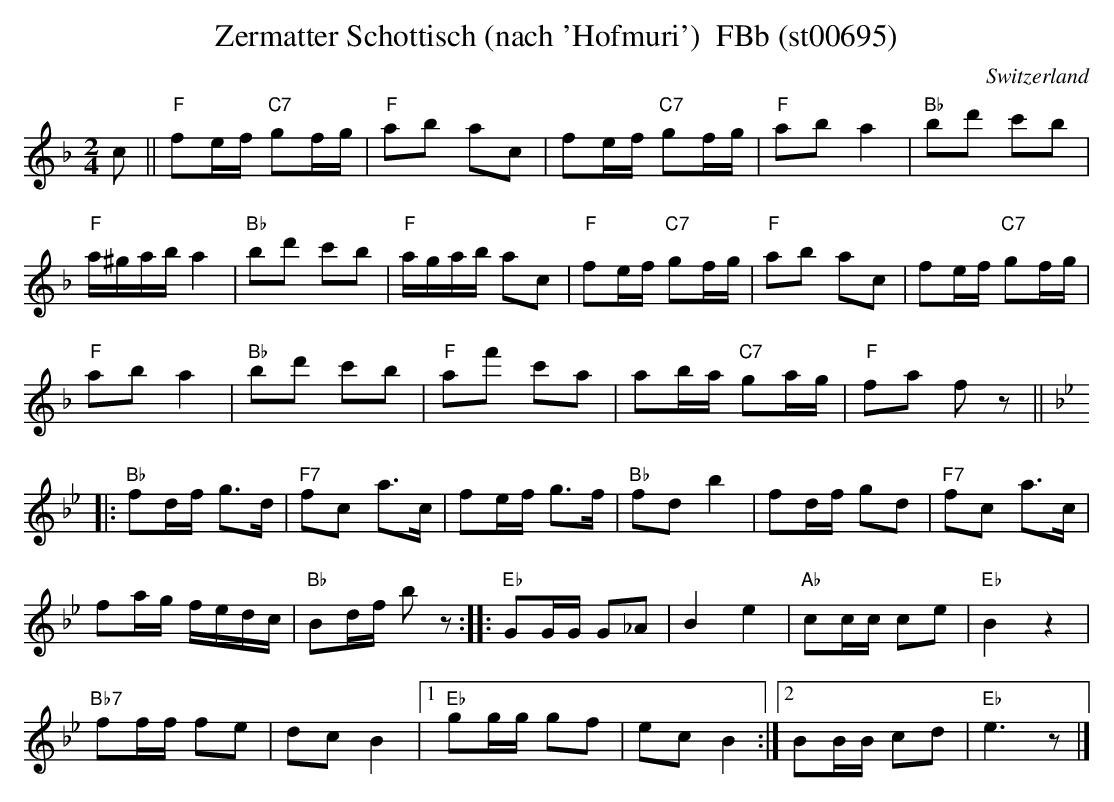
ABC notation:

X:1
T: Zermatter Schottisch (nach 'Hofmuri')  FBb (st00695)
O:Switzerland
M:2/4
L:1/16
K:F major
c2|| "F"f2ef "C7"g2fg | "F"a2b2 a2c2 | f2ef "C7"g2fg | "F"a2b2a4 | "Bb"b2d'2 c'2b2 |
"F"a^gaba4 | "Bb"b2d'2 c'2b2 | "F"agab a2c2 | "F"f2ef "C7"g2fg | "F"a2b2 a2c2 | f2ef "C7"g2fg |
"F"a2b2a4 | "Bb"b2d'2 c'2b2 | "F"a2f'2 c'2a2 | a2ba "C7"g2ag | "F"f2a2 f2z2 || [K:Bb]
|: "Bb"f2df g3d | "F7"f2c2 a3c | f2ef g3f | "Bb"f2d2b4 | f2df g2d2 | "F7"f2c2 a3c |
f2ag fedc | "Bb"B2df b2z2 ::  "Eb"G2GG G2_A2 | B4e4 | "Ab"c2cc c2e2 | "Eb"B4z4 |
"Bb7"f2ff f2e2 | d2c2B4 |1 "Eb"g2gg g2f2 | e2c2B4 :|2 B2BB c2d2 | "Eb"e6z2 |]
